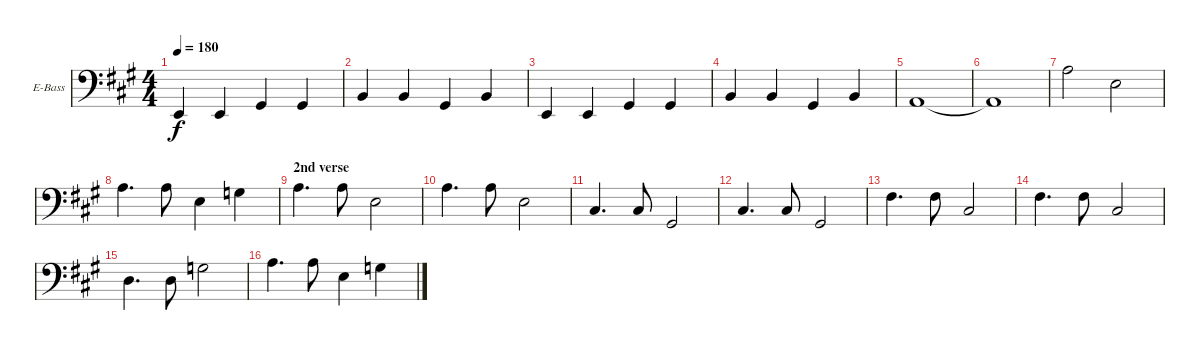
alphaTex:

\bracketExtendMode groupsimilarinstruments
\firstSystemTrackNameOrientation horizontal
\otherSystemsTrackNameOrientation horizontal
\track ("Bass" "E-Bass") {instrument electricbassfinger}
\staff {score}
\tuning (G2 D2 A1 E1)
\ts (4 4)
\tempo 180
\clef f4
\ks a
0.4.4{dy f} 0.4.4 4.4.4 4.4.4 |
2.3.4 2.3.4 4.4.4 2.3.4 |
0.4.4 0.4.4 4.4.4 4.4.4 |
2.3.4 2.3.4 4.4.4 2.3.4 |
5.4.1 |
5.4{t}.1 |
7.2.2 7.3.2 |
7.2.4{d} 7.2.8 7.3.4 5.2.4 |
\section ("" "2nd verse")
7.2.4{d} 7.2.8 7.3.2 |
7.2.4{d} 7.2.8 7.3.2 |
4.3.4{d} 4.3.8 4.4.2 |
4.3.4{d} 4.3.8 4.4.2 |
4.2.4{d} 4.2.8 4.3.2 |
4.2.4{d} 4.2.8 4.3.2 |
5.3.4{d} 5.3.8 5.2.2 |
7.2.4{d} 7.2.8 7.3.4 5.2.4
